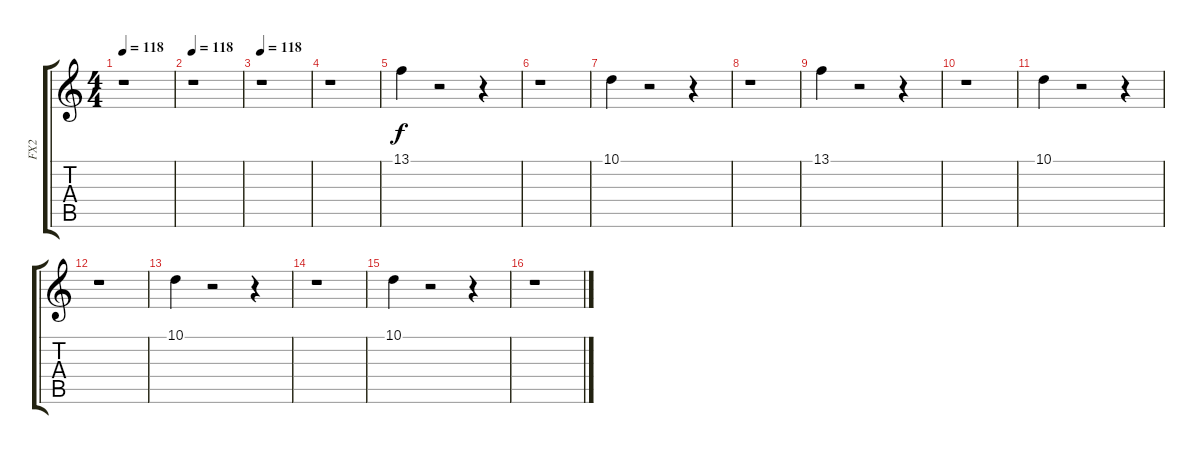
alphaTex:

\track ("FX2" "FX2") {instrument tinklebell}
\staff {score tabs}
\tuning (E4 B3 G3 D3 A2 D2) {hide}
\ts (4 4)
\tempo 118
\clef g2
\ks c
r.1{dy f} |
\tempo 118
r.1 |
\tempo 118
r.1 |
r.1 |
13.1.4 r.2 r.4 |
r.1 |
10.1.4 r.2 r.4 |
r.1 |
13.1.4 r.2 r.4 |
r.1 |
10.1.4 r.2 r.4 |
r.1 |
10.1.4 r.2 r.4 |
r.1 |
10.1.4 r.2 r.4 |
r.1
